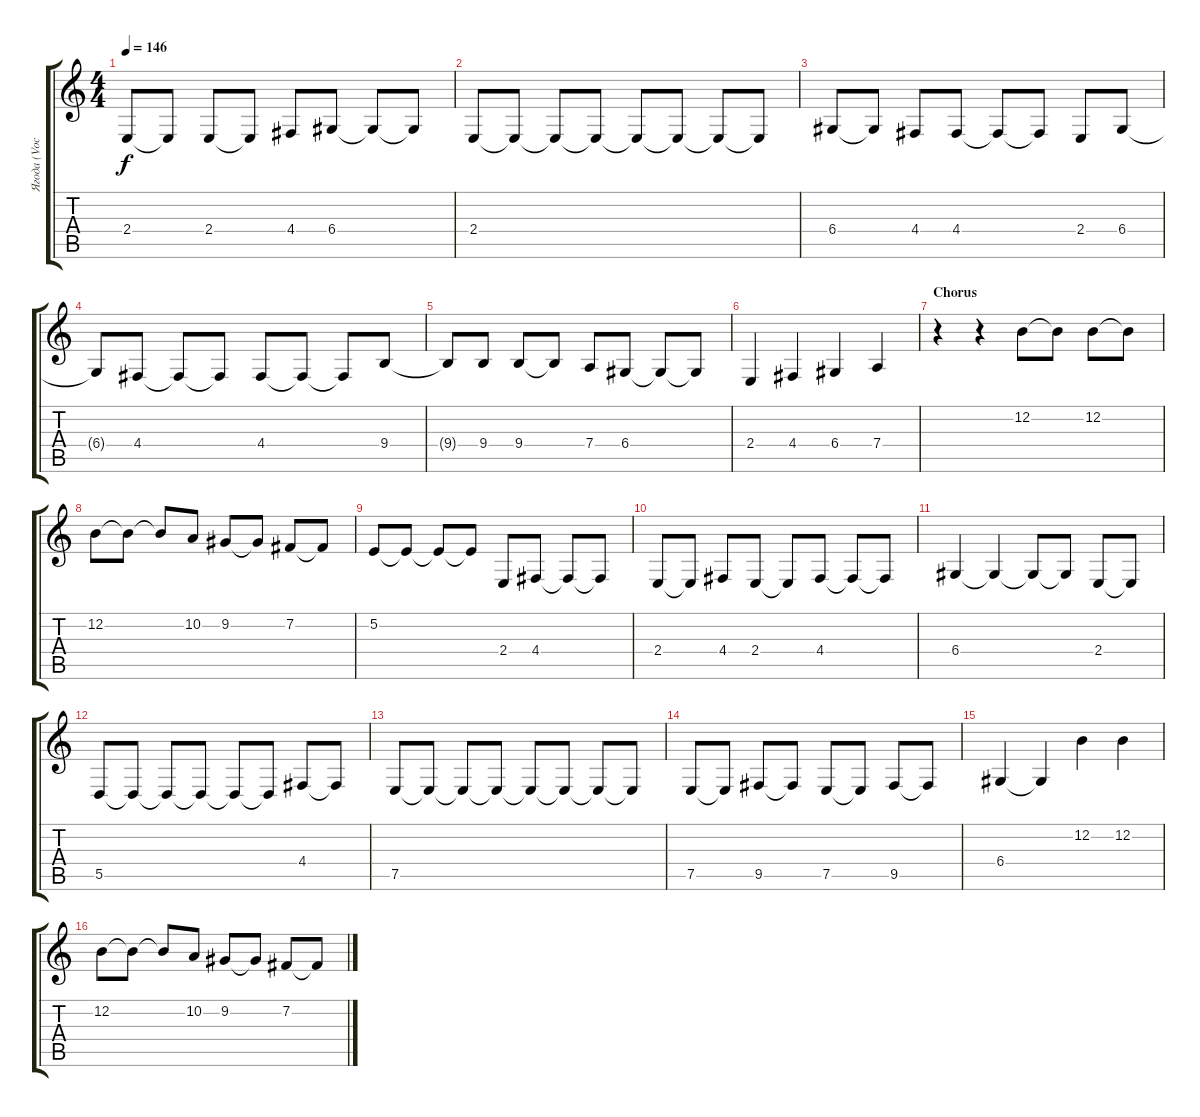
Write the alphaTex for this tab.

\track ("Ягода (Vocal)" "Ягода (Voc") {instrument lead6voice}
\staff {score tabs}
\tuning (E4 B3 G3 D3 A2 E2) {hide}
\ts (4 4)
\tempo 146
\clef g2
\ks c
2.4.8{dy f} 2.4{t}.8 2.4.8 2.4{t}.8 4.4.8 6.4.8 6.4{t}.8 6.4{t}.8 |
2.4.8 2.4{t}.8 2.4{t}.8 2.4{t}.8 2.4{t}.8 2.4{t}.8 2.4{t}.8 2.4{t}.8 |
6.4.8 6.4{t}.8 4.4.8 4.4.8 4.4{t}.8 4.4{t}.8 2.4.8 6.4.8 |
6.4{t}.8 4.4.8 4.4{t}.8 4.4{t}.8 4.4.8 4.4{t}.8 4.4{t}.8 9.4.8 |
9.4{t}.8 9.4.8 9.4.8 9.4{t}.8 7.4.8 6.4.8 6.4{t}.8 6.4{t}.8 |
2.4.4 4.4.4 6.4.4 7.4.4 |
\section ("" "Chorus")
r.4 r.4 12.2.8 12.2{t}.8 12.2.8 12.2{t}.8 |
12.2.8 12.2{t}.8 12.2{t}.8 10.2.8 9.2.8 9.2{t}.8 7.2.8 7.2{t}.8 |
5.2.8 5.2{t}.8 5.2{t}.8 5.2{t}.8 2.4.8 4.4.8 4.4{t}.8 4.4{t}.8 |
2.4.8 2.4{t}.8 4.4.8 2.4.8 2.4{t}.8 4.4.8 4.4{t}.8 4.4{t}.8 |
6.4.4 6.4{t}.4 6.4{t}.8 6.4{t}.8 2.4.8 2.4{t}.8 |
5.5.8 5.5{t}.8 5.5{t}.8 5.5{t}.8 5.5{t}.8 5.5{t}.8 4.4.8 4.4{t}.8 |
7.5.8 7.5{t}.8 7.5{t}.8 7.5{t}.8 7.5{t}.8 7.5{t}.8 7.5{t}.8 7.5{t}.8 |
7.5.8 7.5{t}.8 9.5.8 9.5{t}.8 7.5.8 7.5{t}.8 9.5.8 9.5{t}.8 |
6.4.4 6.4{t}.4 12.2.4 12.2.4 |
12.2.8 12.2{t}.8 12.2{t}.8 10.2.8 9.2.8 9.2{t}.8 7.2.8 7.2{t}.8
